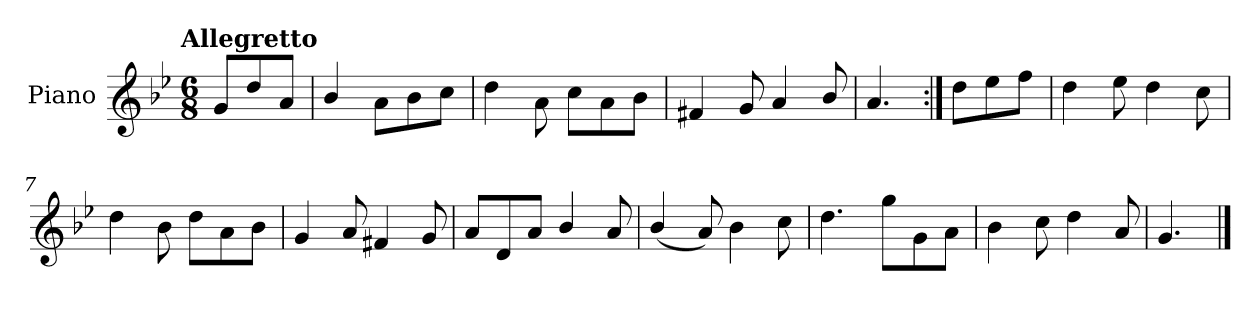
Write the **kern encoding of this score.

**kern
*part1
*staff1
*I"Piano
*I'Pno.
*clefG2
*k[b-e-]
!!LO:TX:omd:t=Allegretto
*M6/8
*MM116
=
8g/L
8dd/
8a/J
=1
4b-/
8a\L
8b-\
8cc\J
=2
4dd\
8a\
8cc\L
8a\
8b-\J
=3
4f#X/
8g/
4a/
8b-/
!!LO:LB:g=z
=4
4.a/
=5:|!
8dd\L
8ee-\
8ff\J
=6
4dd\
8ee-\
4dd\
8cc\
=7
4dd\
8b-\
8dd\L
8a\
8b-\J
=8
4g/
8a/
4f#X/
8g/
=9
8a/L
8d/
8a/J
4b-/
8a/
!!LO:LB:g=z
=10
(<4b-/
8a/)
4b-\
8cc\
=11
4.dd\
8gg\L
8g\
8a\J
=12
4b-\
8cc\
4dd\
8a/
=13
4.g/
==
*-
